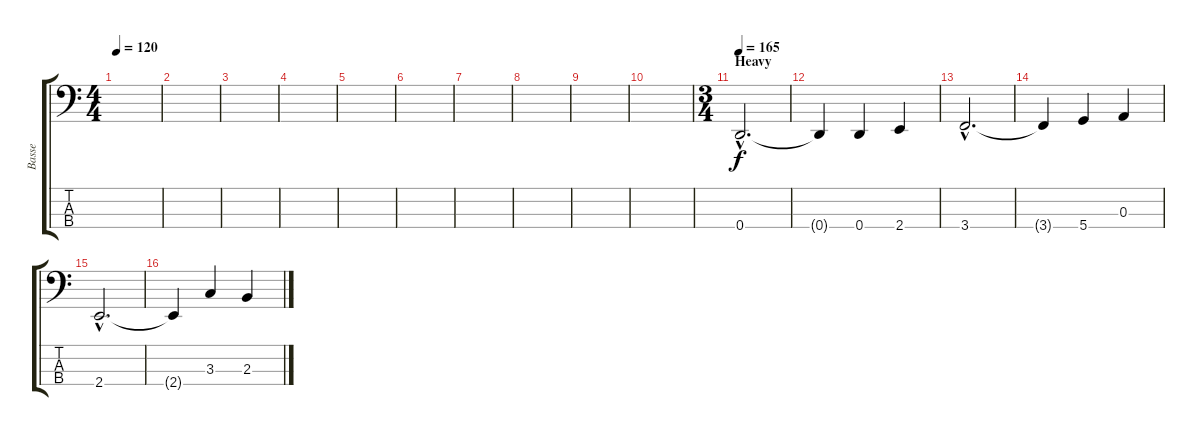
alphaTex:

\track ("Basse" "Basse") {instrument slapbass1}
\staff {score tabs}
\tuning (G2 D2 A1 D1) {hide}
\ts (4 4)
\tempo 120
\clef f4
\ks c
|
|
|
|
|
|
|
|
|
|
\ts (3 4)
\section ("" "Heavy")
\tempo 165
0.4{hac}.2{d} |
0.4{t}.4 0.4.4 2.4.4 |
3.4{hac}.2{d} |
3.4{t}.4 5.4.4 0.3.4 |
2.4{hac}.2{d} |
2.4{t}.4 3.3.4 2.3.4
